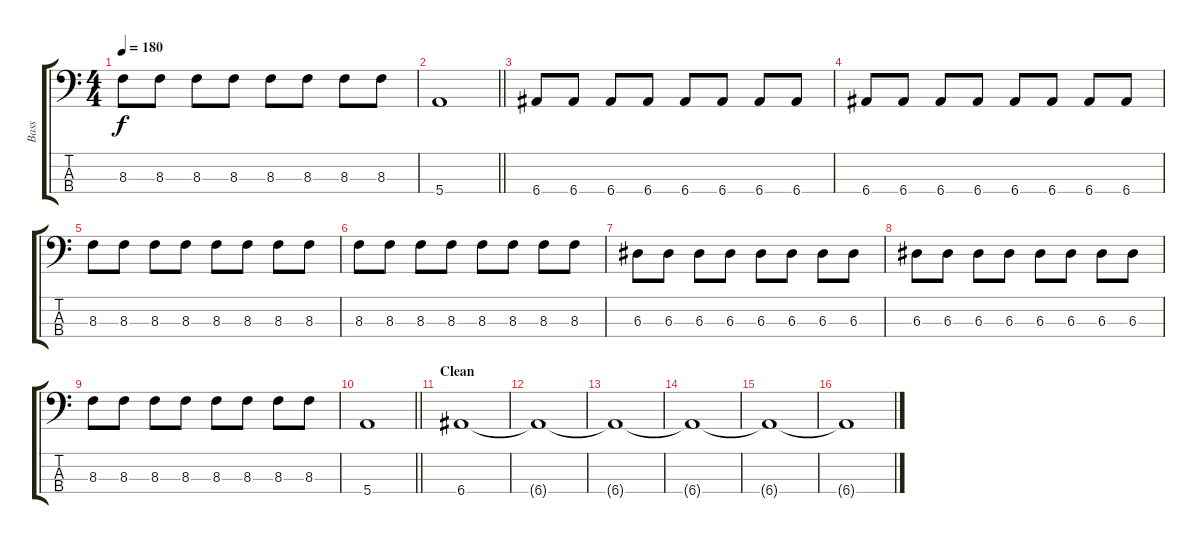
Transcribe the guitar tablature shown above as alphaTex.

\track ("Bass" "Bass") {instrument electricbasspick}
\staff {score tabs}
\tuning (G2 D2 A1 E1) {hide}
\ts (4 4)
\tempo 180
\clef f4
\ks c
8.3.8{dy f} 8.3.8 8.3.8 8.3.8 8.3.8 8.3.8 8.3.8 8.3.8 |
\barLineRight lightlight
5.4.1 |
6.4.8 6.4.8 6.4.8 6.4.8 6.4.8 6.4.8 6.4.8 6.4.8 |
6.4.8 6.4.8 6.4.8 6.4.8 6.4.8 6.4.8 6.4.8 6.4.8 |
8.3.8 8.3.8 8.3.8 8.3.8 8.3.8 8.3.8 8.3.8 8.3.8 |
8.3.8 8.3.8 8.3.8 8.3.8 8.3.8 8.3.8 8.3.8 8.3.8 |
6.3.8 6.3.8 6.3.8 6.3.8 6.3.8 6.3.8 6.3.8 6.3.8 |
6.3.8 6.3.8 6.3.8 6.3.8 6.3.8 6.3.8 6.3.8 6.3.8 |
8.3.8 8.3.8 8.3.8 8.3.8 8.3.8 8.3.8 8.3.8 8.3.8 |
\barLineRight lightlight
5.4.1 |
\section ("" "Clean")
6.4.1 |
6.4{t}.1 |
6.4{t}.1 |
6.4{t}.1 |
6.4{t}.1 |
6.4{t}.1
